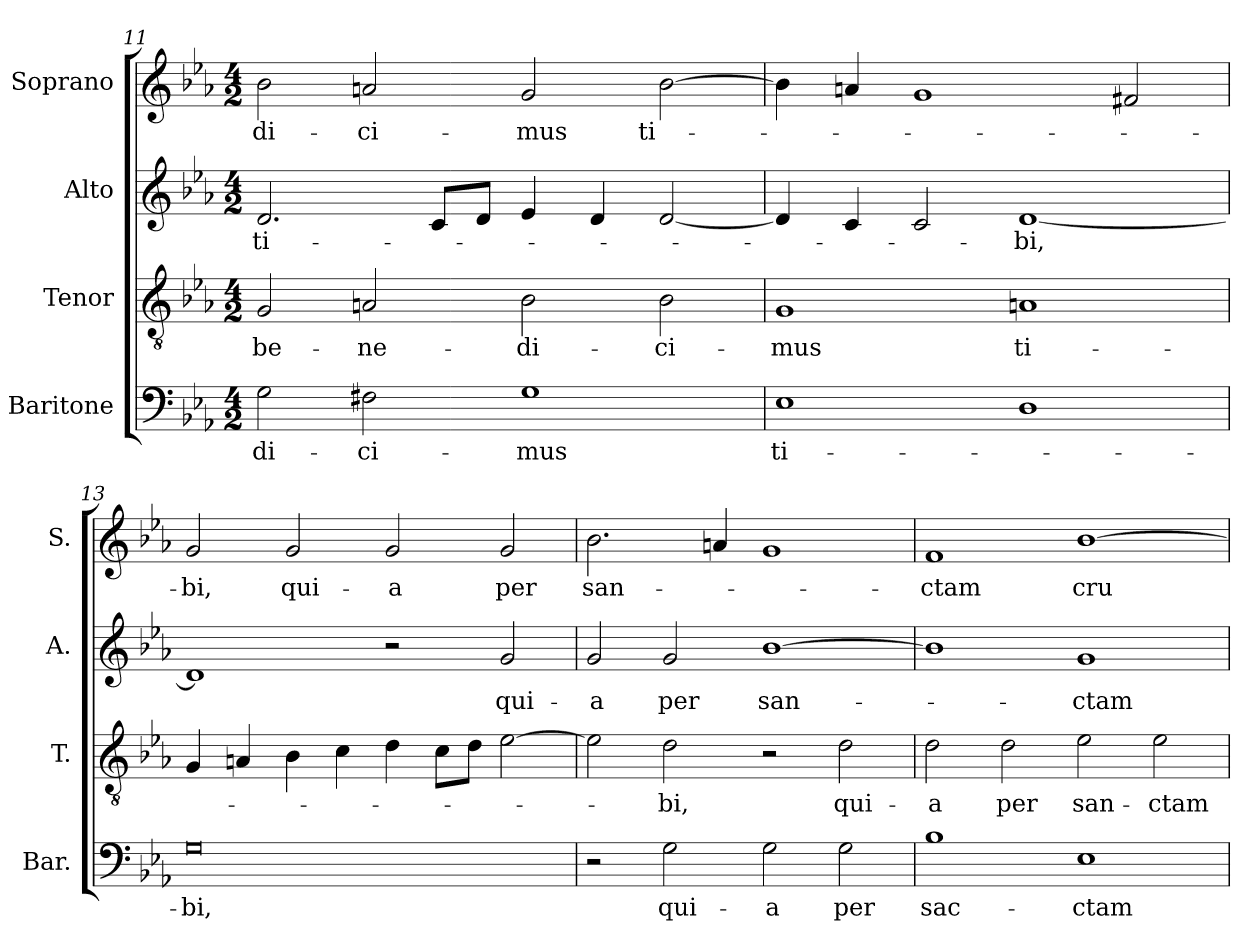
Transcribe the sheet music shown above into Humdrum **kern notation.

**kern	**text	**kern	**text	**kern	**text	**kern	**text
*part4	*part4	*part3	*part3	*part2	*part2	*part1	*part1
*staff4	*staff4	*staff3	*staff3	*staff2	*staff2	*staff1	*staff1
*I"Baritone	*	*I"Tenor	*	*I"Alto	*	*I"Soprano	*
*I'Bar.	*	*I'T.	*	*I'A.	*	*I'S.	*
*clefF4	*	*clefGv2	*	*clefG2	*	*clefG2	*
*	*	*ITrd7c12	*	*	*	*	*
*k[b-e-a-]	*	*k[b-e-a-]	*	*k[b-e-a-]	*	*k[b-e-a-]	*
*E-:	*	*E-:	*	*E-:	*	*E-:	*
*M4/2	*	*M4/2	*	*M4/2	*	*M4/2	*
=11	=11	=11	=11	=11	=11	=11	=11
!	!LO:LY:b:color=#000000	!	!	!	!	!	!
!	!	!	!LO:LY:b:color=#000000	!	!	!	!
!	!	!	!	!	!LO:LY:b:color=#000000	!	!
!	!	!	!	!	!	!	!LO:LY:b:color=#000000
2Gi\	-di-	2GGi/	be-	2.di/	ti-	2b-i\	-di-
!	!LO:LY:b:color=#000000	!	!	!	!	!	!
!	!	!	!LO:LY:b:color=#000000	!	!	!	!
!	!	!	!	!	!	!	!LO:LY:b:color=#000000
2F#Xi\	-ci-	2AAni/	-ne-	.	.	2ani/	-ci-
.	.	.	.	8ci/L	.	.	.
.	.	.	.	8di/J	.	.	.
!	!LO:LY:b:color=#000000	!	!	!	!	!	!
!	!	!	!LO:LY:b:color=#000000	!	!	!	!
!	!	!	!	!	!	!	!LO:LY:b:color=#000000
1Gi	-mus	2BB-i\	-di-	4e-i/	.	2gi/	-mus
.	.	.	.	4di/	.	.	.
!	!	!	!LO:LY:b:color=#000000	!	!	!	!
!	!	!	!	!	!	!	!LO:LY:b:color=#000000
.	.	2BB-i\	-ci-	[2di/	.	[2b-i\	ti-
=12	=12	=12	=12	=12	=12	=12	=12
!	!LO:LY:b:color=#000000	!	!	!	!	!	!
!	!	!	!LO:LY:b:color=#000000	!	!	!	!
1E-i	ti-	1GGi	-mus	4di/]	.	4b-i\]	.
.	.	.	.	4ci/	.	4ani/	.
.	.	.	.	2ci/	.	1gi	.
!	!	!	!LO:LY:b:color=#000000	!	!	!	!
!	!	!	!	!	!LO:LY:b:color=#000000	!	!
1Di	.	1AAni	ti-	[1di	-bi,	.	.
.	.	.	.	.	.	2f#Xi/	.
!!LO:LB:g=z
=13	=13	=13	=13	=13	=13	=13	=13
!	!LO:LY:b:color=#000000	!	!	!	!	!	!
!	!	!	!	!	!	!	!LO:LY:b:color=#000000
0Gi	-bi,	4GGi/	.	1di]	.	2gi/	-bi,
.	.	4AAni/	.	.	.	.	.
!	!	!	!	!	!	!	!LO:LY:b:color=#000000
.	.	4BB-i\	.	.	.	2gi/	qui-
.	.	4Ci\	.	.	.	.	.
!	!	!	!	!	!	!	!LO:LY:b:color=#000000
.	.	4Di\	.	2r	.	2gi/	-a
.	.	8Ci\L	.	.	.	.	.
.	.	8Di\J	.	.	.	.	.
!	!	!	!	!	!LO:LY:b:color=#000000	!	!
!	!	!	!	!	!	!	!LO:LY:b:color=#000000
.	.	[2E-i\	.	2gi/	qui-	2gi/	per
=14	=14	=14	=14	=14	=14	=14	=14
!	!	!	!	!	!LO:LY:b:color=#000000	!	!
!	!	!	!	!	!	!	!LO:LY:b:color=#000000
2r	.	2E-i\]	.	2gi/	-a	2.b-i\	san-
!	!LO:LY:b:color=#000000	!	!	!	!	!	!
!	!	!	!LO:LY:b:color=#000000	!	!	!	!
!	!	!	!	!	!LO:LY:b:color=#000000	!	!
2Gi\	qui-	2Di\	-bi,	2gi/	per	.	.
.	.	.	.	.	.	4ani/	.
!	!LO:LY:b:color=#000000	!	!	!	!	!	!
!	!	!	!	!	!LO:LY:b:color=#000000	!	!
2Gi\	-a	2r	.	[1b-i	san-	1gi	.
!	!LO:LY:b:color=#000000	!	!	!	!	!	!
!	!	!	!LO:LY:b:color=#000000	!	!	!	!
2Gi\	per	2Di\	qui-	.	.	.	.
=15	=15	=15	=15	=15	=15	=15	=15
!	!LO:LY:b:color=#000000	!	!	!	!	!	!
!	!	!	!LO:LY:b:color=#000000	!	!	!	!
!	!	!	!	!	!	!	!LO:LY:b:color=#000000
1B-i	sac-	2Di\	-a	1b-i]	.	1fi	-ctam
!	!	!	!LO:LY:b:color=#000000	!	!	!	!
.	.	2Di\	per	.	.	.	.
!	!LO:LY:b:color=#000000	!	!	!	!	!	!
!	!	!	!LO:LY:b:color=#000000	!	!	!	!
!	!	!	!	!	!LO:LY:b:color=#000000	!	!
!	!	!	!	!	!	!	!LO:LY:b:color=#000000
1E-i	-ctam	2E-i\	san-	1gi	-ctam	[1b-i	cru-
!	!	!	!LO:LY:b:color=#000000	!	!	!	!
.	.	2E-i\	-ctam	.	.	.	.
=	=	=	=	=	=	=	=
*-	*-	*-	*-	*-	*-	*-	*-
